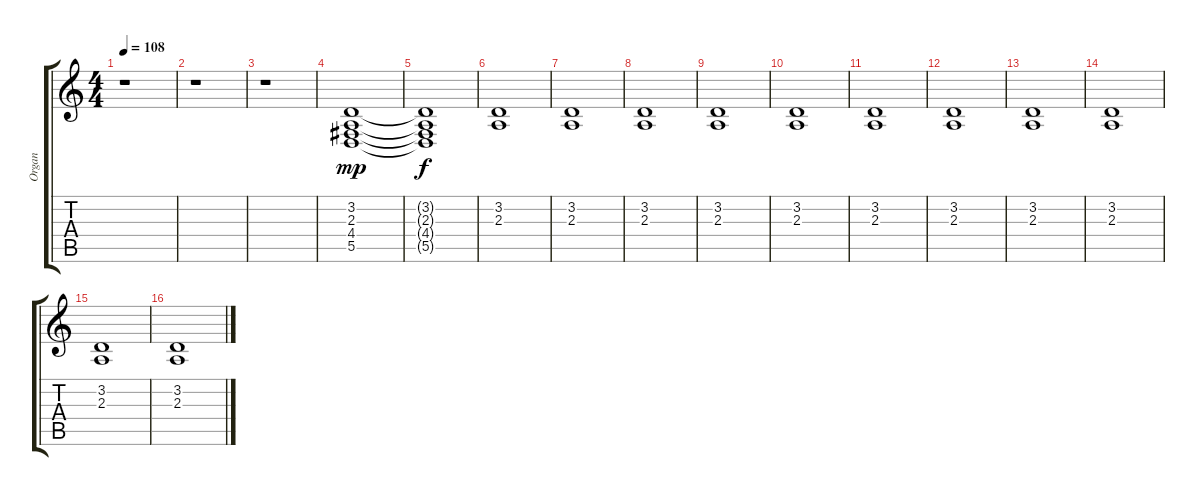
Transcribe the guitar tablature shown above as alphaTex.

\track ("Organ" "Organ") {instrument drawbarorgan}
\staff {score tabs}
\tuning (E4 B3 G3 D3 A2 E2) {hide}
\ts (4 4)
\tempo 108
\clef g2
\ks c
r.1{dy mp instrument drawbarorgan} |
r.1 |
r.1 |
(3.2 2.3 4.4 5.5).1 |
(3.2{t} 2.3{t} 4.4{t} 5.5{t}).1{dy f} |
(3.2 2.3).1 |
(3.2 2.3).1 |
(3.2 2.3).1 |
(3.2 2.3).1 |
(3.2 2.3).1 |
(3.2 2.3).1 |
(3.2 2.3).1 |
(3.2 2.3).1 |
(3.2 2.3).1 |
(3.2 2.3).1 |
(3.2 2.3).1
